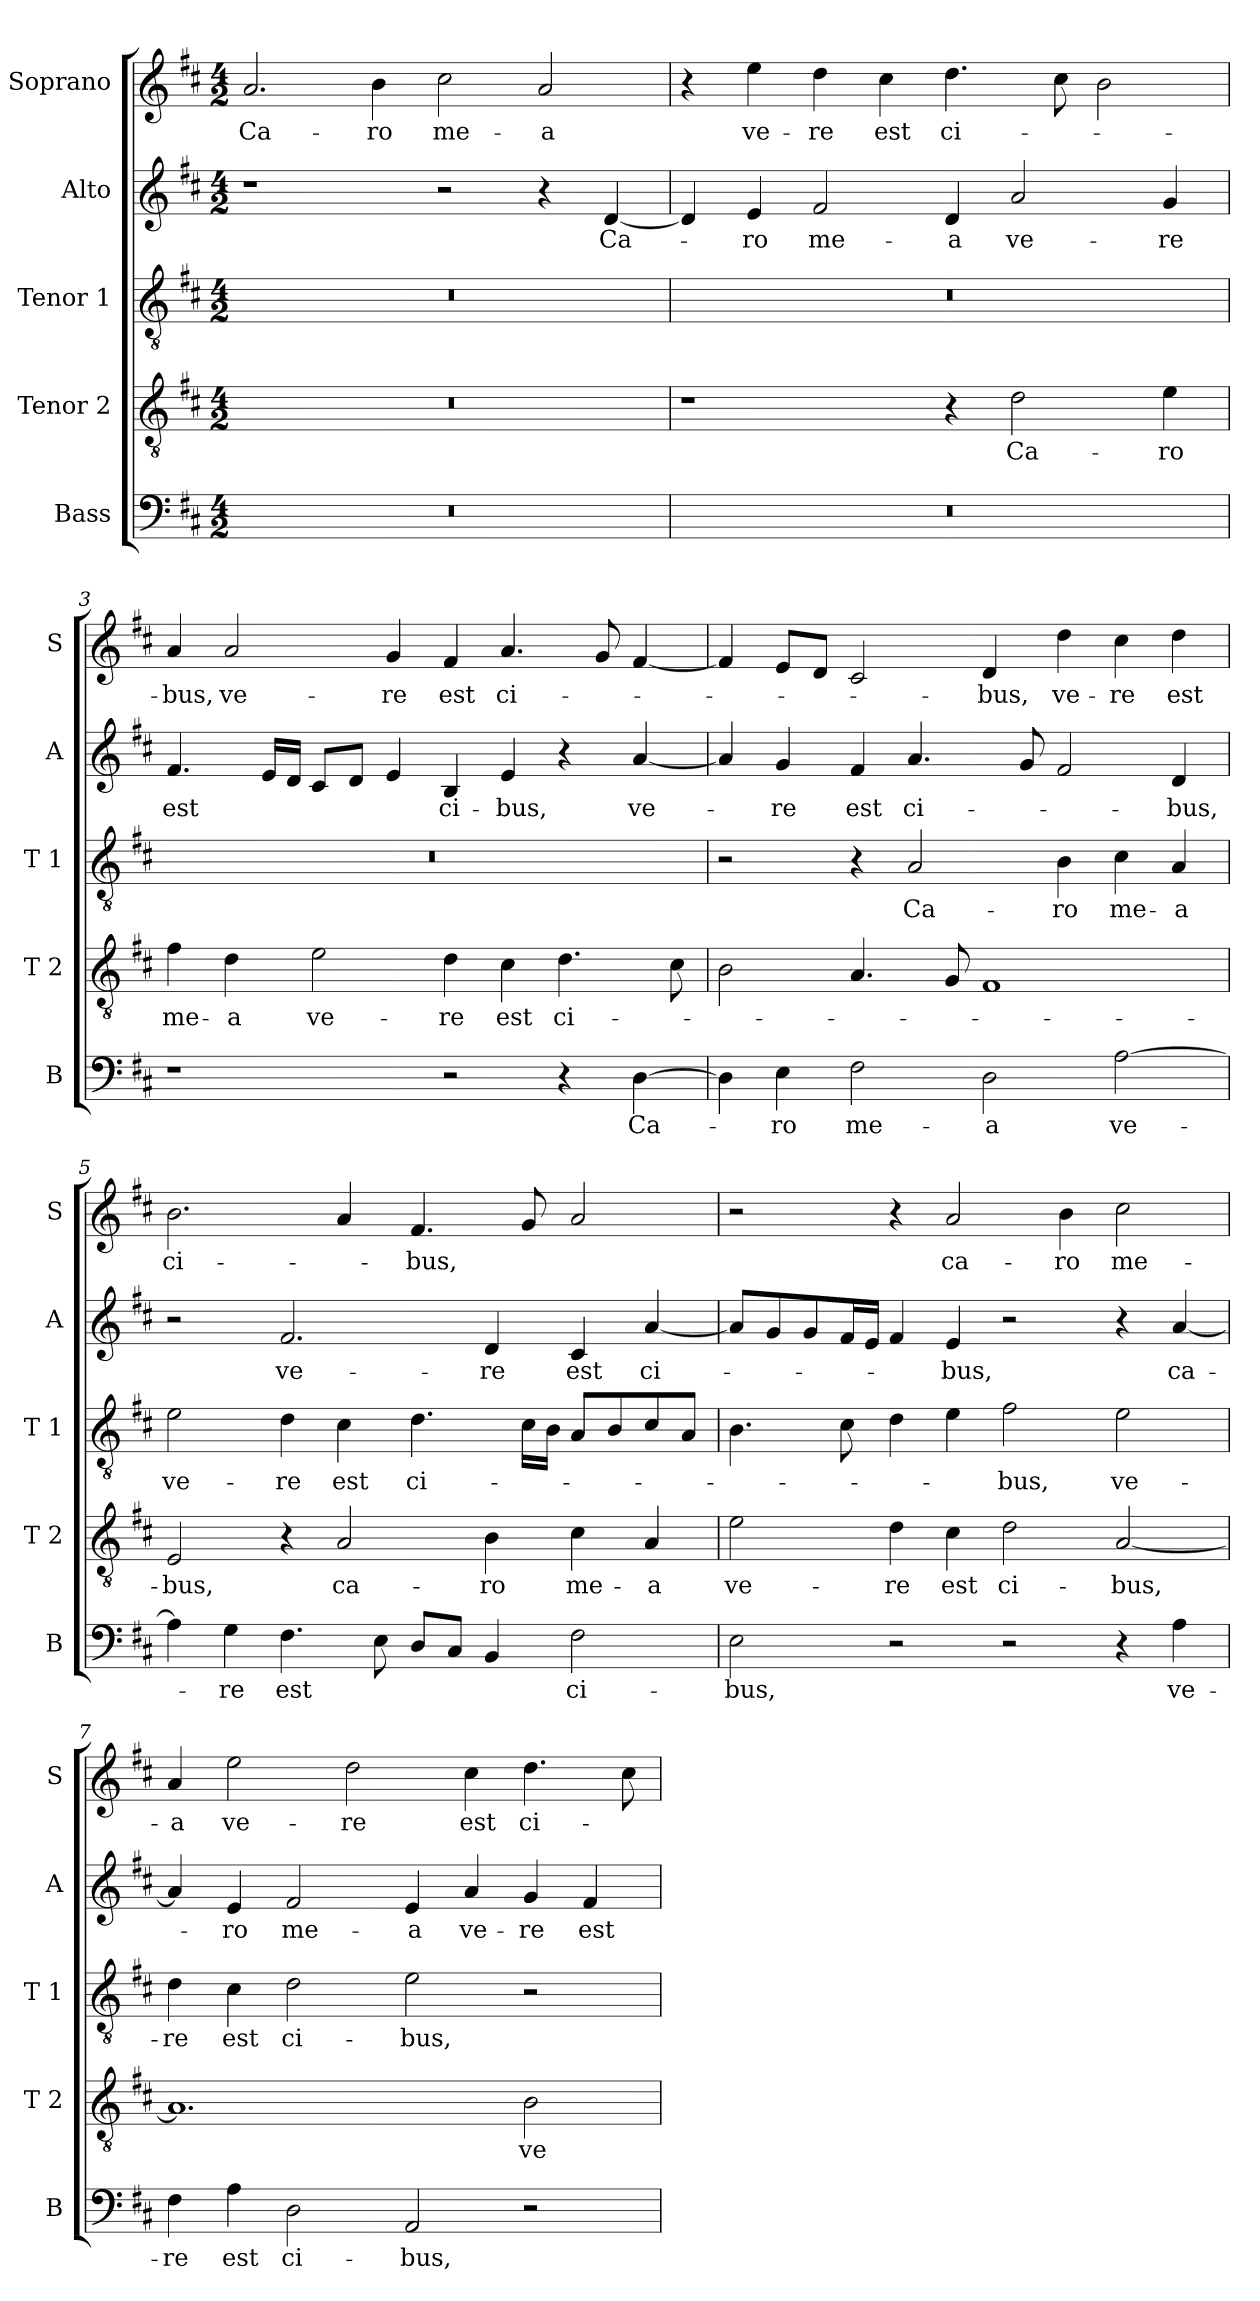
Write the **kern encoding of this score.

**kern	**text	**kern	**text	**kern	**text	**kern	**text	**kern	**text
*part5	*part5	*part4	*part4	*part3	*part3	*part2	*part2	*part1	*part1
*staff5	*staff5	*staff4	*staff4	*staff3	*staff3	*staff2	*staff2	*staff1	*staff1
*I"Bass	*	*I"Tenor 2	*	*I"Tenor 1	*	*I"Alto	*	*I"Soprano	*
*I'B	*	*I'T 2	*	*I'T 1	*	*I'A	*	*I'S	*
*clefF4	*	*clefGv2	*	*clefGv2	*	*clefG2	*	*clefG2	*
*k[f#c#]	*	*k[f#c#]	*	*k[f#c#]	*	*k[f#c#]	*	*k[f#c#]	*
*D:	*	*D:	*	*D:	*	*D:	*	*D:	*
*M4/2	*	*M4/2	*	*M4/2	*	*M4/2	*	*M4/2	*
=1	=1	=1	=1	=1	=1	=1	=1	=1	=1
!	!	!	!	!	!	!	!	!	!LO:LY:b
0r	.	0r	.	0r	.	1r	.	2.a/	Ca-
!	!	!	!	!	!	!	!	!	!LO:LY:b
.	.	.	.	.	.	.	.	4b\	-ro
!	!	!	!	!	!	!	!	!	!LO:LY:b
.	.	.	.	.	.	2r	.	2cc#\	me-
!	!	!	!	!	!	!	!	!	!LO:LY:b
.	.	.	.	.	.	4r	.	2a/	-a
!	!	!	!	!	!	!	!LO:LY:b	!	!
.	.	.	.	.	.	[4d/	Ca-	.	.
=2	=2	=2	=2	=2	=2	=2	=2	=2	=2
0r	.	1r	.	0r	.	4d/]	.	4r	.
!	!	!	!	!	!	!	!LO:LY:b	!	!LO:LY:b
.	.	.	.	.	.	4e/	-ro	4ee\	ve-
!	!	!	!	!	!	!	!LO:LY:b	!	!LO:LY:b
.	.	.	.	.	.	2f#/	me-	4dd\	-re
!	!	!	!	!	!	!	!	!	!LO:LY:b
.	.	.	.	.	.	.	.	4cc#\	est
!	!	!	!	!	!	!	!LO:LY:b	!	!LO:LY:b
.	.	4r	.	.	.	4d/	-a	4.dd\	ci-
!	!	!	!LO:LY:b	!	!	!	!LO:LY:b	!	!
.	.	2d\	Ca-	.	.	2a/	ve-	.	.
.	.	.	.	.	.	.	.	8cc#\	.
.	.	.	.	.	.	.	.	2b\	.
!	!	!	!LO:LY:b	!	!	!	!LO:LY:b	!	!
.	.	4e\	-ro	.	.	4g/	-re	.	.
=3	=3	=3	=3	=3	=3	=3	=3	=3	=3
!	!	!	!LO:LY:b	!	!	!	!LO:LY:b	!	!LO:LY:b
1r	.	4f#\	me-	0r	.	4.f#/	est	4a/	-bus,
!	!	!	!LO:LY:b	!	!	!	!	!	!LO:LY:b
.	.	4d\	-a	.	.	.	.	2a/	ve-
.	.	.	.	.	.	16e/LL	.	.	.
.	.	.	.	.	.	16d/JJ	.	.	.
!	!	!	!LO:LY:b	!	!	!	!	!	!
.	.	2e\	ve-	.	.	8c#/L	.	.	.
.	.	.	.	.	.	8d/J	.	.	.
!	!	!	!	!	!	!	!	!	!LO:LY:b
.	.	.	.	.	.	4e/	.	4g/	-re
!	!	!	!LO:LY:b	!	!	!	!LO:LY:b	!	!LO:LY:b
2r	.	4d\	-re	.	.	4B/	ci-	4f#/	est
!	!	!	!LO:LY:b	!	!	!	!LO:LY:b	!	!LO:LY:b
.	.	4c#\	est	.	.	4e/	-bus,	4.a/	ci-
!	!	!	!LO:LY:b	!	!	!	!	!	!
4r	.	4.d\	ci-	.	.	4r	.	.	.
.	.	.	.	.	.	.	.	8g/	.
!	!LO:LY:b	!	!	!	!	!	!LO:LY:b	!	!
[4D\	Ca-	.	.	.	.	[4a/	ve-	[4f#/	.
.	.	8c#\	.	.	.	.	.	.	.
!!LO:LB:g=z
=4	=4	=4	=4	=4	=4	=4	=4	=4	=4
4D\]	.	2B\	.	2r	.	4a/]	.	4f#/]	.
!	!LO:LY:b	!	!	!	!	!	!LO:LY:b	!	!
4E\	-ro	.	.	.	.	4g/	-re	8e/L	.
.	.	.	.	.	.	.	.	8d/J	.
!	!LO:LY:b	!	!	!	!	!	!LO:LY:b	!	!
2F#\	me-	4.A/	.	4r	.	4f#/	est	2c#/	.
!	!	!	!	!	!LO:LY:b	!	!LO:LY:b	!	!
.	.	.	.	2A/	Ca-	4.a/	ci-	.	.
.	.	8G/	.	.	.	.	.	.	.
!	!LO:LY:b	!	!	!	!	!	!	!	!LO:LY:b
2D\	-a	1F#	.	.	.	.	.	4d/	-bus,
.	.	.	.	.	.	8g/	.	.	.
!	!	!	!	!	!LO:LY:b	!	!	!	!LO:LY:b
.	.	.	.	4B\	-ro	2f#/	.	4dd\	ve-
!	!LO:LY:b	!	!	!	!LO:LY:b	!	!	!	!LO:LY:b
[2A\	ve-	.	.	4c#\	me-	.	.	4cc#\	-re
!	!	!	!	!	!LO:LY:b	!	!LO:LY:b	!	!LO:LY:b
.	.	.	.	4A/	-a	4d/	-bus,	4dd\	est
=5	=5	=5	=5	=5	=5	=5	=5	=5	=5
!	!	!	!LO:LY:b	!	!LO:LY:b	!	!	!	!LO:LY:b
4A\]	.	2E/	-bus,	2e\	ve-	2r	.	2.b\	ci-
!	!LO:LY:b	!	!	!	!	!	!	!	!
4G\	-re	.	.	.	.	.	.	.	.
!	!LO:LY:b	!	!	!	!LO:LY:b	!	!LO:LY:b	!	!
4.F#\	est	4r	.	4d\	-re	2.f#/	ve-	.	.
!	!	!	!LO:LY:b	!	!LO:LY:b	!	!	!	!
.	.	2A/	ca-	4c#\	est	.	.	4a/	.
8E\	.	.	.	.	.	.	.	.	.
!	!	!	!	!	!LO:LY:b	!	!	!	!LO:LY:b
8D/L	.	.	.	4.d\	ci-	.	.	4.f#/	-bus,
8C#/J	.	.	.	.	.	.	.	.	.
!	!	!	!LO:LY:b	!	!	!	!LO:LY:b	!	!
4BB/	.	4B\	-ro	.	.	4d/	-re	.	.
.	.	.	.	16c#\LL	.	.	.	8g/	.
.	.	.	.	16B\JJ	.	.	.	.	.
!	!LO:LY:b	!	!LO:LY:b	!	!	!	!LO:LY:b	!	!
2F#\	ci-	4c#\	me-	8A/L	.	4c#/	est	2a/	.
.	.	.	.	8B/	.	.	.	.	.
!	!	!	!LO:LY:b	!	!	!	!LO:LY:b	!	!
.	.	4A/	-a	8c#/	.	[4a/	ci-	.	.
.	.	.	.	8A/J	.	.	.	.	.
=6	=6	=6	=6	=6	=6	=6	=6	=6	=6
!	!LO:LY:b	!	!LO:LY:b	!	!	!	!	!	!
2E\	-bus,	2e\	ve-	4.B\	.	8a/L]	.	2r	.
.	.	.	.	.	.	8g/	.	.	.
.	.	.	.	.	.	8g/	.	.	.
.	.	.	.	8c#\	.	16f#/L	.	.	.
.	.	.	.	.	.	16e/JJ	.	.	.
!	!	!	!LO:LY:b	!	!	!	!	!	!
2r	.	4d\	-re	4d\	.	4f#/	.	4r	.
!	!	!	!LO:LY:b	!	!	!	!LO:LY:b	!	!LO:LY:b
.	.	4c#\	est	4e\	.	4e/	-bus,	2a/	ca-
!	!	!	!LO:LY:b	!	!LO:LY:b	!	!	!	!
2r	.	2d\	ci-	2f#\	-bus,	2r	.	.	.
!	!	!	!	!	!	!	!	!	!LO:LY:b
.	.	.	.	.	.	.	.	4b\	-ro
!	!	!	!LO:LY:b	!	!LO:LY:b	!	!	!	!LO:LY:b
4r	.	[2A/	-bus,	2e\	ve-	4r	.	2cc#\	me-
!	!LO:LY:b	!	!	!	!	!	!LO:LY:b	!	!
4A\	ve-	.	.	.	.	[4a/	ca-	.	.
!!LO:LB:g=z
=7	=7	=7	=7	=7	=7	=7	=7	=7	=7
!	!LO:LY:b	!	!	!	!LO:LY:b	!	!	!	!LO:LY:b
4F#\	-re	1.A]	.	4d\	-re	4a/]	.	4a/	-a
!	!LO:LY:b	!	!	!	!LO:LY:b	!	!LO:LY:b	!	!LO:LY:b
4A\	est	.	.	4c#\	est	4e/	-ro	2ee\	ve-
!	!LO:LY:b	!	!	!	!LO:LY:b	!	!LO:LY:b	!	!
2D\	ci-	.	.	2d\	ci-	2f#/	me-	.	.
!	!	!	!	!	!	!	!	!	!LO:LY:b
.	.	.	.	.	.	.	.	2dd\	-re
!	!LO:LY:b	!	!	!	!LO:LY:b	!	!LO:LY:b	!	!
2AA/	-bus,	.	.	2e\	-bus,	4e/	-a	.	.
!	!	!	!	!	!	!	!LO:LY:b	!	!LO:LY:b
.	.	.	.	.	.	4a/	ve-	4cc#\	est
!	!	!	!LO:LY:b	!	!	!	!LO:LY:b	!	!LO:LY:b
2r	.	2B\	ve-	2r	.	4g/	-re	4.dd\	ci-
!	!	!	!	!	!	!	!LO:LY:b	!	!
.	.	.	.	.	.	4f#/	est	.	.
.	.	.	.	.	.	.	.	8cc#\	.
=	=	=	=	=	=	=	=	=	=
*-	*-	*-	*-	*-	*-	*-	*-	*-	*-
